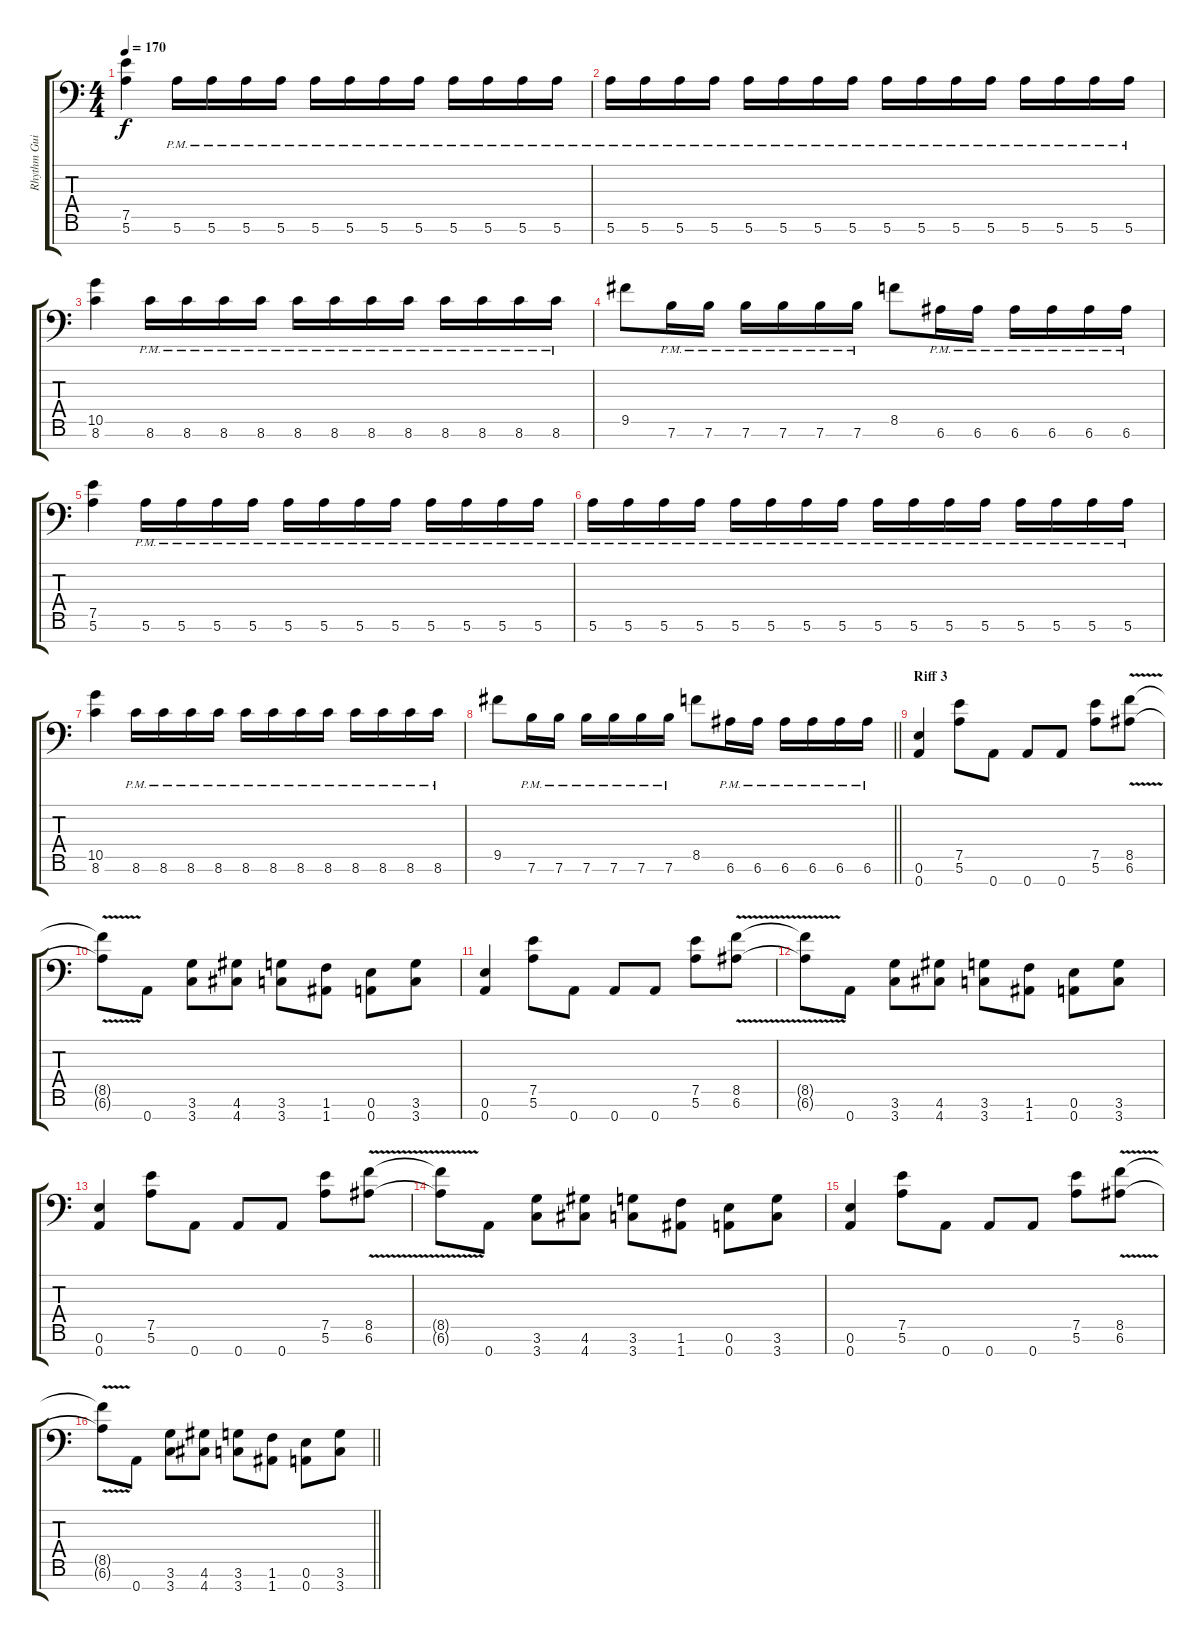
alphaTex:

\track ("Rhythm Guitar 2" "Rhythm Gui") {instrument overdrivenguitar}
\staff {score tabs}
\tuning (E4 B3 G3 D3 A2 E2 A1) {hide}
\ts (4 4)
\tempo 170
\clef f4
\ks c
(7.5 5.6).4{dy f} 5.6{pm}.16 5.6{pm}.16 5.6{pm}.16 5.6{pm}.16 5.6{pm}.16 5.6{pm}.16 5.6{pm}.16 5.6{pm}.16 5.6{pm}.16 5.6{pm}.16 5.6{pm}.16 5.6{pm}.16 |
5.6{pm}.16 5.6{pm}.16 5.6{pm}.16 5.6{pm}.16 5.6{pm}.16 5.6{pm}.16 5.6{pm}.16 5.6{pm}.16 5.6{pm}.16 5.6{pm}.16 5.6{pm}.16 5.6{pm}.16 5.6{pm}.16 5.6{pm}.16 5.6{pm}.16 5.6{pm}.16 |
(10.5 8.6).4 8.6{pm}.16 8.6{pm}.16 8.6{pm}.16 8.6{pm}.16 8.6{pm}.16 8.6{pm}.16 8.6{pm}.16 8.6{pm}.16 8.6{pm}.16 8.6{pm}.16 8.6{pm}.16 8.6{pm}.16 |
9.5.8 7.6{pm}.16 7.6{pm}.16 7.6{pm}.16 7.6{pm}.16 7.6{pm}.16 7.6{pm}.16 8.5.8 6.6{pm}.16 6.6{pm}.16 6.6{pm}.16 6.6{pm}.16 6.6{pm}.16 6.6{pm}.16 |
(7.5 5.6).4 5.6{pm}.16 5.6{pm}.16 5.6{pm}.16 5.6{pm}.16 5.6{pm}.16 5.6{pm}.16 5.6{pm}.16 5.6{pm}.16 5.6{pm}.16 5.6{pm}.16 5.6{pm}.16 5.6{pm}.16 |
5.6{pm}.16 5.6{pm}.16 5.6{pm}.16 5.6{pm}.16 5.6{pm}.16 5.6{pm}.16 5.6{pm}.16 5.6{pm}.16 5.6{pm}.16 5.6{pm}.16 5.6{pm}.16 5.6{pm}.16 5.6{pm}.16 5.6{pm}.16 5.6{pm}.16 5.6{pm}.16 |
(10.5 8.6).4 8.6{pm}.16 8.6{pm}.16 8.6{pm}.16 8.6{pm}.16 8.6{pm}.16 8.6{pm}.16 8.6{pm}.16 8.6{pm}.16 8.6{pm}.16 8.6{pm}.16 8.6{pm}.16 8.6{pm}.16 |
\barLineRight lightlight
9.5.8 7.6{pm}.16 7.6{pm}.16 7.6{pm}.16 7.6{pm}.16 7.6{pm}.16 7.6{pm}.16 8.5.8 6.6{pm}.16 6.6{pm}.16 6.6{pm}.16 6.6{pm}.16 6.6{pm}.16 6.6{pm}.16 |
\section ("" "Riff 3")
(0.6 0.7).4 (7.5 5.6).8 0.7.8 0.7.8 0.7.8 (7.5 5.6).8 (8.5{v} 6.6{v}).8 |
(8.5{t} 6.6{t}).8 0.7.8 (3.6 3.7).8 (4.6 4.7).8 (3.6 3.7).8 (1.6 1.7).8 (0.6 0.7).8 (3.6 3.7).8 |
(0.6 0.7).4 (7.5 5.6).8 0.7.8 0.7.8 0.7.8 (7.5 5.6).8 (8.5{v} 6.6{v}).8 |
(8.5{t} 6.6{t}).8 0.7.8 (3.6 3.7).8 (4.6 4.7).8 (3.6 3.7).8 (1.6 1.7).8 (0.6 0.7).8 (3.6 3.7).8 |
(0.6 0.7).4 (7.5 5.6).8 0.7.8 0.7.8 0.7.8 (7.5 5.6).8 (8.5{v} 6.6{v}).8 |
(8.5{t} 6.6{t}).8 0.7.8 (3.6 3.7).8 (4.6 4.7).8 (3.6 3.7).8 (1.6 1.7).8 (0.6 0.7).8 (3.6 3.7).8 |
(0.6 0.7).4 (7.5 5.6).8 0.7.8 0.7.8 0.7.8 (7.5 5.6).8 (8.5{v} 6.6{v}).8 |
\barLineRight lightlight
(8.5{t} 6.6{t}).8 0.7.8 (3.6 3.7).8 (4.6 4.7).8 (3.6 3.7).8 (1.6 1.7).8 (0.6 0.7).8 (3.6 3.7).8
